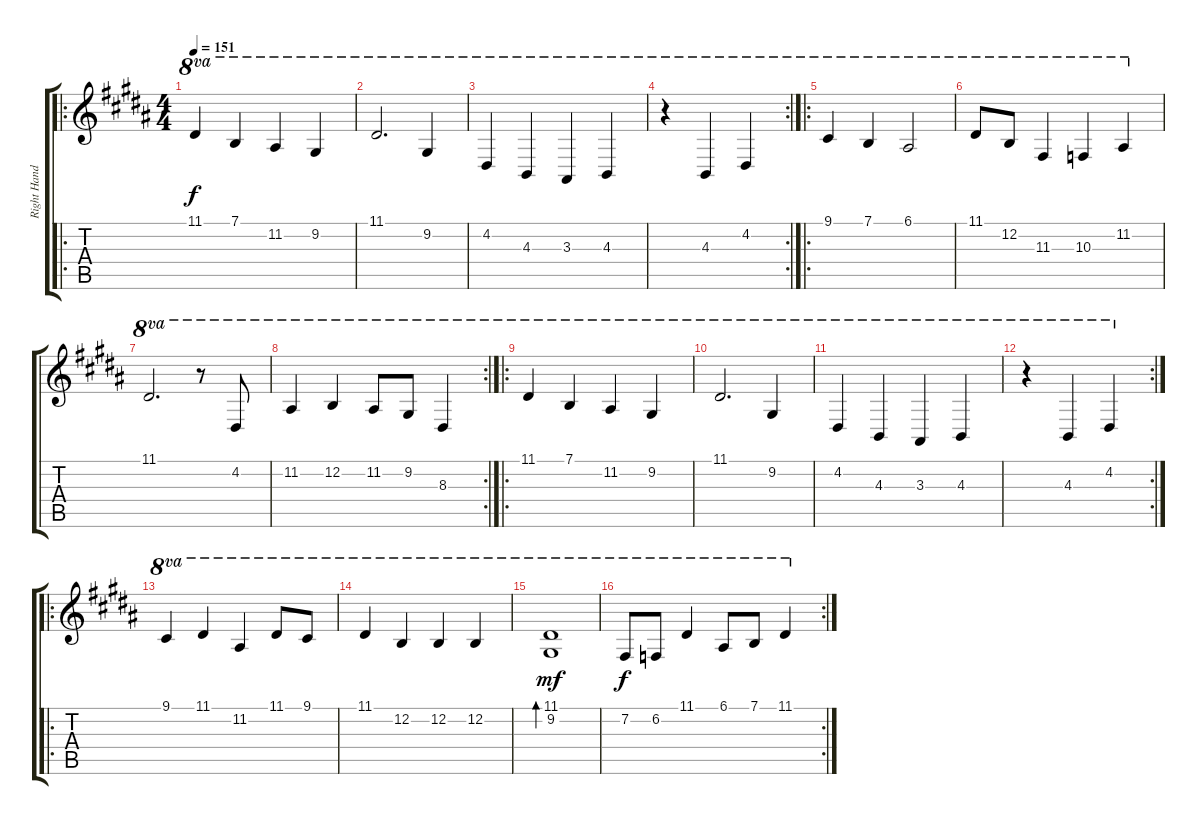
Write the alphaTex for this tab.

\track ("Right Hand" "Right Hand") {instrument brightacousticpiano}
\staff {score tabs}
\tuning (E4 B3 G3 D3 A2 E2) {hide}
\ro
\ts (4 4)
\tempo 151
\clef g2
\ks g#minor
11.1.4{ot 8va dy f} 7.1.4{ot 8va} 11.2.4{ot 8va} 9.2.4{ot 8va} |
11.1.2{d ot 8va} 9.2.4{ot 8va} |
4.2.4{ot 8va} 4.3.4{ot 8va} 3.3.4{ot 8va} 4.3.4{ot 8va} |
\rc 2
r.4{ot 8va} 4.3.4{ot 8va} 4.2.4{ot 8va} |
\ro
9.1.4{ot 8va} 7.1.4{ot 8va} 6.1.2{ot 8va} |
11.1.8{ot 8va} 12.2.8{ot 8va} 11.3.4{ot 8va} 10.3.4{ot 8va} 11.2.4{ot 8va} |
11.1.2{d ot 8va} r.8{ot 8va} 4.2.8{ot 8va} |
\rc 2
11.2.4{ot 8va} 12.2.4{ot 8va} 11.2.8{ot 8va} 9.2.8{ot 8va} 8.3.4{ot 8va} |
\ro
11.1.4{ot 8va} 7.1.4{ot 8va} 11.2.4{ot 8va} 9.2.4{ot 8va} |
11.1.2{d ot 8va} 9.2.4{ot 8va} |
4.2.4{ot 8va} 4.3.4{ot 8va} 3.3.4{ot 8va} 4.3.4{ot 8va} |
\rc 2
r.4{ot 8va} 4.3.4{ot 8va} 4.2.4{ot 8va} |
\ro
9.1.4{ot 8va} 11.1.4{ot 8va} 11.2.4{ot 8va} 11.1.8{ot 8va} 9.1.8{ot 8va} |
11.1.4{ot 8va} 12.2.4{ot 8va} 12.2.4{ot 8va} 12.2.4{ot 8va} |
(11.1 9.2).1{bd 480 ot 8va dy mf} |
\rc 2
7.2.8{ot 8va dy f} 6.2.8{ot 8va} 11.1.4{ot 8va} 6.1.8{ot 8va} 7.1.8{ot 8va} 11.1.4{ot 8va}
